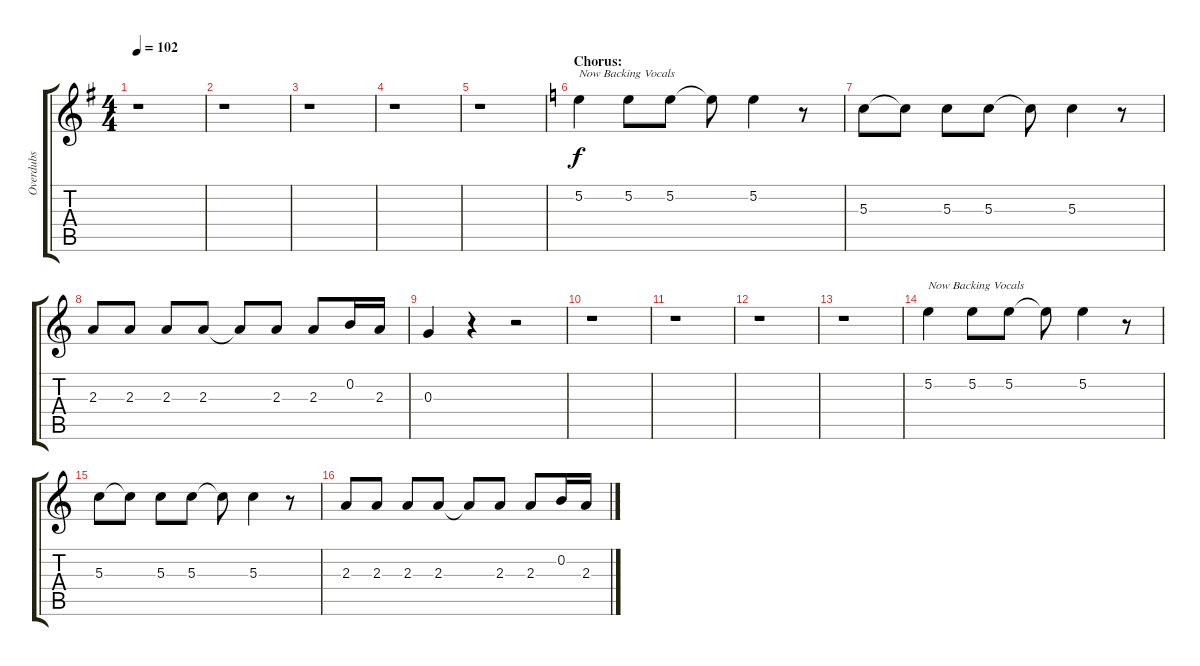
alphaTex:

\track ("Overdubs" "Overdubs") {instrument overdrivenguitar}
\staff {score tabs}
\tuning (E4 B3 G3 D3 A2 E2) {hide}
\ts (4 4)
\tempo 102
\clef g2
\ks eminor
r.1{dy f} |
r.1 |
r.1 |
r.1 |
r.1 |
\section ("" "Chorus:")
\ks c
5.2.4{txt "Now Backing Vocals" instrument choiraahs} 5.2.8 5.2.8 5.2{t}.8 5.2.4 r.8 |
5.3.8 5.3{t}.8 5.3.8 5.3.8 5.3{t}.8 5.3.4 r.8 |
2.3.8 2.3.8 2.3.8 2.3.8 2.3{t}.8 2.3.8 2.3.8 0.2.16 2.3.16 |
0.3.4 r.4 r.2 |
r.1 |
r.1 |
r.1 |
r.1 |
5.2.4{txt "Now Backing Vocals" instrument choiraahs} 5.2.8 5.2.8 5.2{t}.8 5.2.4 r.8 |
5.3.8 5.3{t}.8 5.3.8 5.3.8 5.3{t}.8 5.3.4 r.8 |
2.3.8 2.3.8 2.3.8 2.3.8 2.3{t}.8 2.3.8 2.3.8 0.2.16 2.3.16
